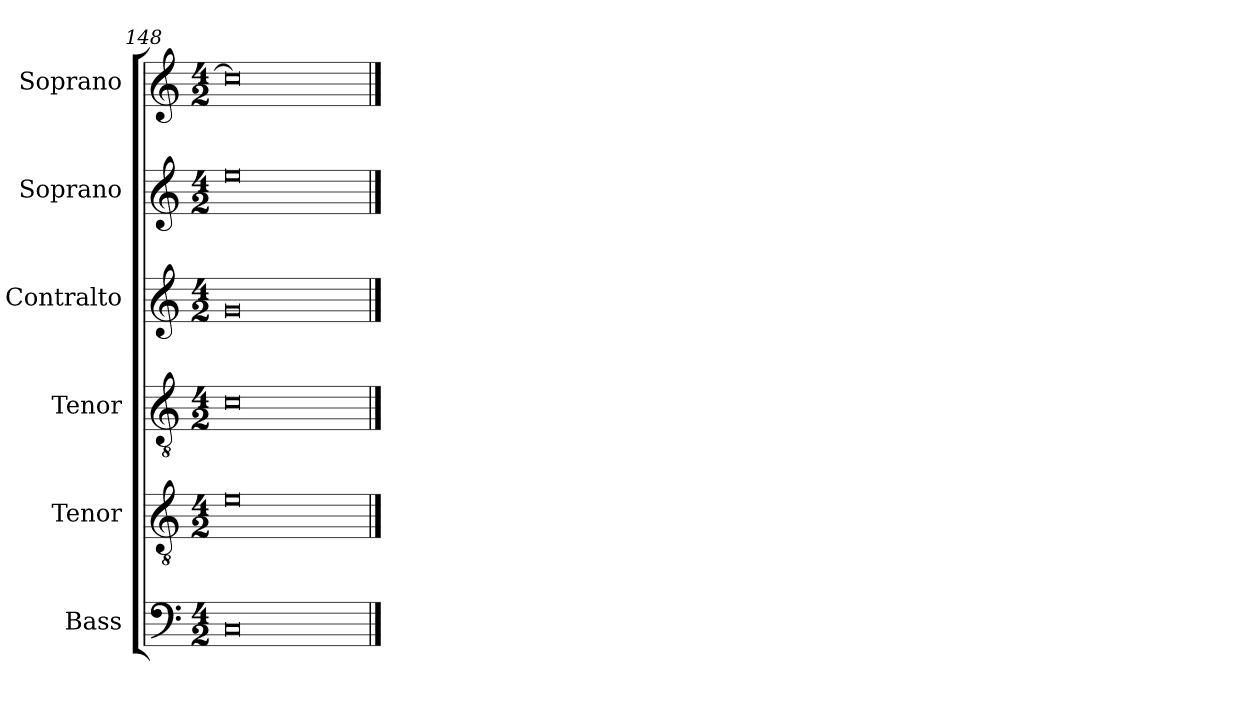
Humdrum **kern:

**kern	**kern	**kern	**kern	**kern	**kern
*part6	*part5	*part4	*part3	*part2	*part1
*staff6	*staff5	*staff4	*staff3	*staff2	*staff1
*I"Bass	*I"Tenor	*I"Tenor	*I"Contralto	*I"Soprano	*I"Soprano
*I'B	*I'T	*I'T	*I'A	*I'S	*I'S
*clefF4	*clefGv2	*clefGv2	*clefG2	*clefG2	*clefG2
*k[]	*k[]	*k[]	*k[]	*k[]	*k[]
*C:ion	*C:ion	*C:ion	*C:ion	*C:ion	*C:ion
*M4/2	*M4/2	*M4/2	*M4/2	*M4/2	*M4/2
=148	=148	=148	=148	=148	=148
0C	0e	0c	0g	0ee	0cc]
==	==	==	==	==	==
*-	*-	*-	*-	*-	*-
